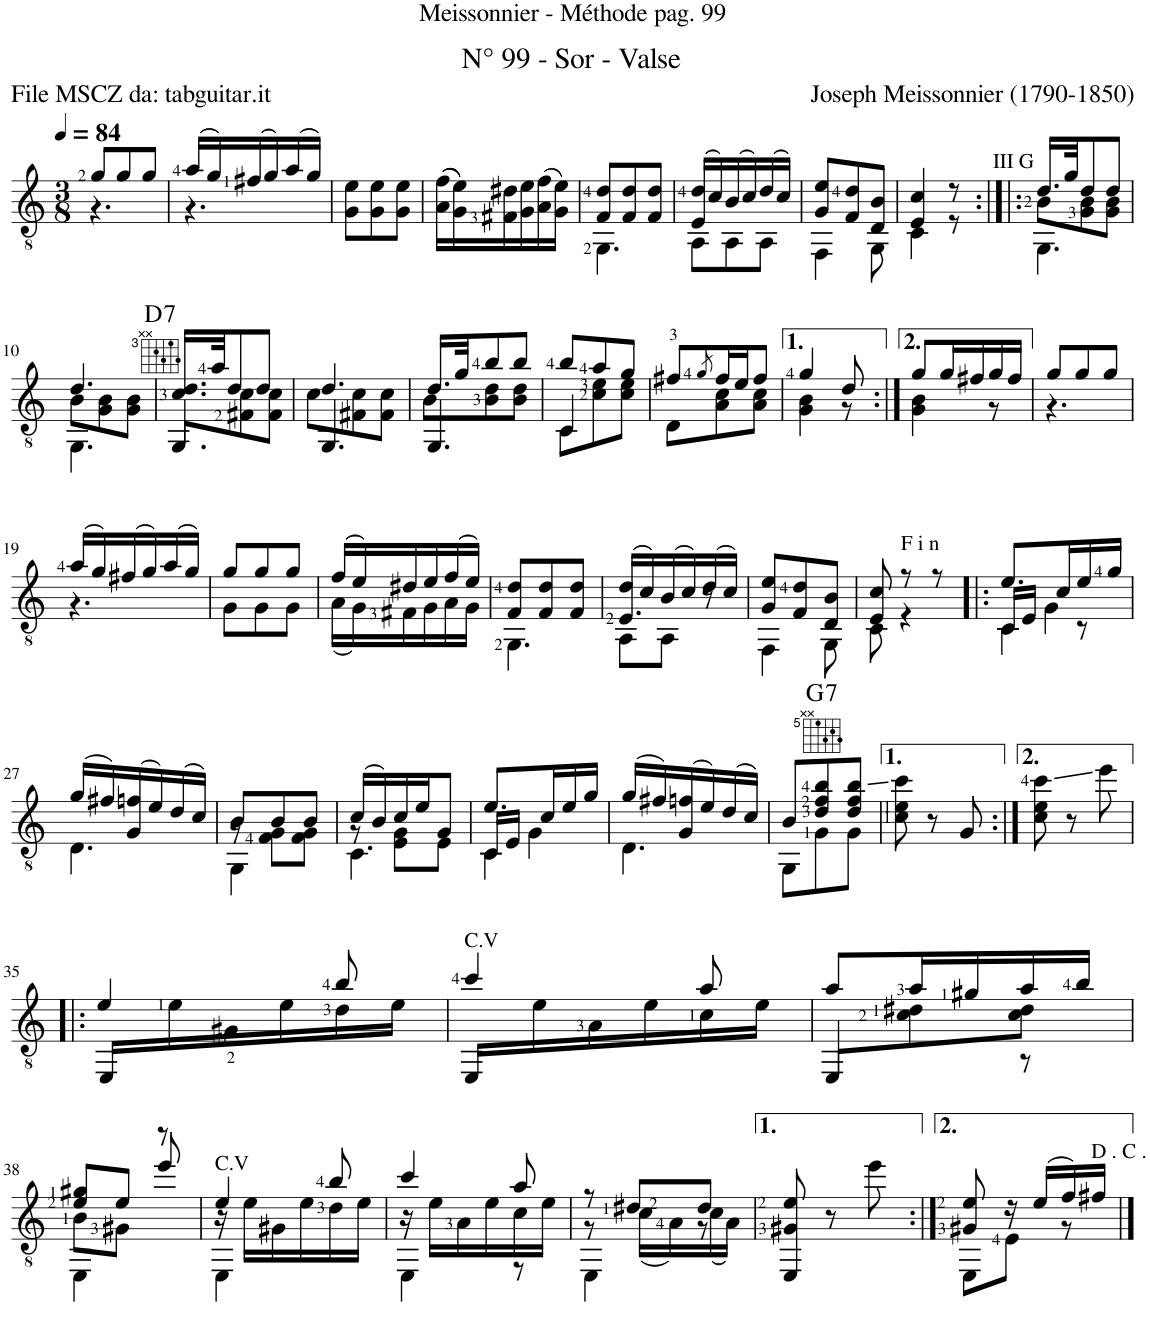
**kern	**harte
*part1	*part1
*staff1	*
*I"Guitar	*
*I'Guit.	*
*clefGv2	*
*k[]	*
*M3/8	*
*MM84	*
=1	=1
*^	*
8g/L	4.r	.
8g/	.	.
8g/J	.	.
=2	=2	=2
(16a/LL	4.r	.
16g/)	.	.
(16f#X/	.	.
16g/)	.	.
(16a/	.	.
16g/JJ)	.	.
*v	*v	*
=3	=3
8G\ 8e\L	.
8G\ 8e\	.
8G\ 8e\J	.
=4	=4
((16A\ 16f\LL	.
16G\ 16e\))	.
16F#X\ 16d#X\	.
16G\ 16e\	.
(16A\ 16f\	.
16G\ 16e\JJ)	.
=5	=5
*^	*
8F/ 8d/L	4.GG\	.
8F/ 8d/	.	.
8F/ 8d/J	.	.
=6	=6	=6
(16E/ 16d/LL	8AA\L	.
16c/)	.	.
(16B/	8AA\	.
16c/)	.	.
(16d/	8AA\J	.
16c/JJ)	.	.
=7	=7	=7
8G/ 8e/L	4FF\	.
8F/ 8d/	.	.
8D/ 8B/J	8GG\	.
=8	=8	=8
4E/ 4c/	4C\	.
8r	8r	.
=9:|!|:	=9:|!|:	=9:|!|:
*	*^	*
!LO:TX:a:t=III G	!	!	!
16.d/LL	4.GG\	8B\L	.
32g/JK	.	.	.
8d/	.	8G\ 8B\	.
8d/J	.	8G\ 8B\J	.
!!LO:LB:g=z	!!	!!
=10	=10	=10	=10
4.d/	4.GG\	8B\L	.
.	.	8G\ 8B\	.
.	.	8G\ 8B\J	.
=11	=11	=11	=11
!	!	!	!LO:H:kt=7
16.c/ 16.d/LL	8GG/L	4.GG/	D:7
32a/JK	.	.	.
8d/	8F#X\ 8c\	.	.
8d/J	8F#\ 8c\J	.	.
=12	=12	=12	=12
4.d/	8c\L	4.GG/	.
.	8F#X\ 8c\	.	.
.	8F#\ 8c\J	.	.
=13	=13	=13	=13
16.d/LL	8B\L	4.GG/	.
32g/JK	.	.	.
8b/	8B\ 8d\	.	.
8b/J	8B\ 8d\J	.	.
=14	=14	=14	=14
8b/L	8C\L	4.C/	.
8a/	8c\ 8e\	.	.
8g/J	8c\ 8e\J	.	.
*	*v	*v	*
=15	=15	=15
8f#X/L	8D\L	.
8qg/	.	.
16f#/L	8A\ 8c\	.
16e/J	.	.
8f#/J	8A\ 8c\J	.
=16	=16	=16
4g/	4G\ 4B\	.
8d/	8r	.
=17:|!	=17:|!	=17:|!
8g/L	4G\ 4B\	.
16g/L	.	.
16f#X/	.	.
16g/	8r	.
16f#/JJ	.	.
=18	=18	=18
8g/L	4.r	.
8g/	.	.
8g/J	.	.
!!LO:LB:g=z	!!
=19	=19	=19
(16a/LL	4.r	.
16g/)	.	.
(16f#X/	.	.
16g/)	.	.
(16a/	.	.
16g/JJ)	.	.
=20	=20	=20
8g/L	8G\L	.
8g/	8G\	.
8g/J	8G\J	.
=21	=21	=21
(16f/LL	(16A\LL	.
16e/)	16G\)	.
16d#X/	16F#X\	.
16e/	16G\	.
(16f/	16A\	.
16e/JJ)	16G\JJ	.
=22	=22	=22
8F/ 8d/L	4.GG\	.
8F/ 8d/	.	.
8F/ 8d/J	.	.
=23	=23	=23
*	*^	*
(16d/LL	8AA\L	4.E/	.
16c/)	.	.	.
(16B/	8AA\J	.	.
16c/)	.	.	.
(16d/	8r	.	.
16c/JJ)	.	.	.
*	*v	*v	*
=24	=24	=24
8G/ 8e/L	4FF\	.
8F/ 8d/	.	.
8D/ 8B/J	8GG\	.
=25	=25	=25
8E/ 8c/	8C\	.
!LO:TX:a:t=F i n	!	!
8r	4r	.
8r	.	.
=26!|:	=26!|:	=26!|:
*	*^	*
8.e/L	16C/LL	4C\	.
.	16E/JJ	.	.
.	4G\	.	.
16c/L	.	.	.
16e/	.	8r	.
16g/JJ	.	.	.
*	*v	*v	*
!!LO:LB:g=z
=27	=27	=27
(16g/LL	4.D\	.
16f#X/)	.	.
(16G/ 16fn/	.	.
16e/)	.	.
(16d/	.	.
16c/JJ)	.	.
=28	=28	=28
*	*^	*
8B/L	8r	4GG\	.
8B/	8F\ 8G\L	.	.
8B/J	8F\ 8G\J	8ryy	.
=29	=29	=29	=29
(16c/LL	8r	4.C\	.
16B/)	.	.	.
16c/	8E\ 8G\L	.	.
16e/J	.	.	.
8G/J	8E\J	.	.
=30	=30	=30	=30
8.e/L	16C/LL	4C\	.
.	16E/JJ	.	.
.	4G\	.	.
16c/L	.	.	.
16e/	.	8ryy	.
16g/JJ	.	.	.
*	*v	*v	*
=31	=31	=31
(16g/LL	4.D\	.
16f#X/)	.	.
(16G/ 16fn/	.	.
16e/)	.	.
(16d/	.	.
16c/JJ)	.	.
=32	=32	=32
8B/L	8GG\L	.
!	!	!LO:H:kt=7
8d/ 8f/ 8b/	8G\	G:7
8d/ 8f/ 8b/J	8G\J	.
*v	*v	*
=33	=33
8c\ 8e\ 8cc\	.
8r	.
8G/	.
=34:|!	=34:|!
8c\ 8e\ 8cc\	.
8r	.
8ee\	.
!!LO:LB:g=z
=35!|:	=35!|:
*^	*
4e/	16EE/LL	.
.	16e\	.
.	16G#X\	.
.	16e\	.
8b/	16d\	.
.	16e\JJ	.
=36	=36	=36
!LO:TX:a:t=C.V	!	!
4cc/	16EE/LL	.
.	16e\	.
.	16A\	.
.	16e\	.
8a/	16c\	.
.	16e\JJ	.
=37	=37	=37
*	*^	*
8a/L	8EE/L	4EE/	.
16a/L	8c\ 8d#X\	.	.
16g#X/	.	.	.
16a/	8c\ 8d#\J	8r	.
16b/JJ	.	.	.
!!LO:LB:g=z	!!	!!
=38	=38	=38	=38
8e/ 8g#X/L	8B\L	4EE\	.
8e/J	8G#X\J	.	.
8r	8ryy	8ee/	.
=39	=39	=39	=39
!LO:TX:a:t=C.V	!	!	!
4e/	16r	4EE\	.
.	16e\LL	.	.
.	16G#X\	.	.
.	16e\	.	.
8b/	16d\	8ryy	.
.	16e\JJ	.	.
=40	=40	=40	=40
4cc/	16r	4EE\	.
.	16e\LL	.	.
.	16A\	.	.
.	16e\	.	.
8a/	16c\	8r	.
.	16e\JJ	.	.
=41	=41	=41	=41
8r	8r	4EE\	.
8d#X/L	(16c\LL	.	.
.	16A\)	.	.
8d#/J	(16c\	8r	.
.	16A\JJ)	.	.
*v	*v	*v	*
=42	=42
8EE/ 8G#X/ 8e/	.
8r	.
8ee\	.
=43:|!	=43:|!
*^	*
8G#X/ 8e/	8EE\L	.
16r	8E\J	.
(16e/LL	.	.
16f/)	8r	.
16f#X/JJ	.	.
*v	*v	*
==	==
*-	*-
